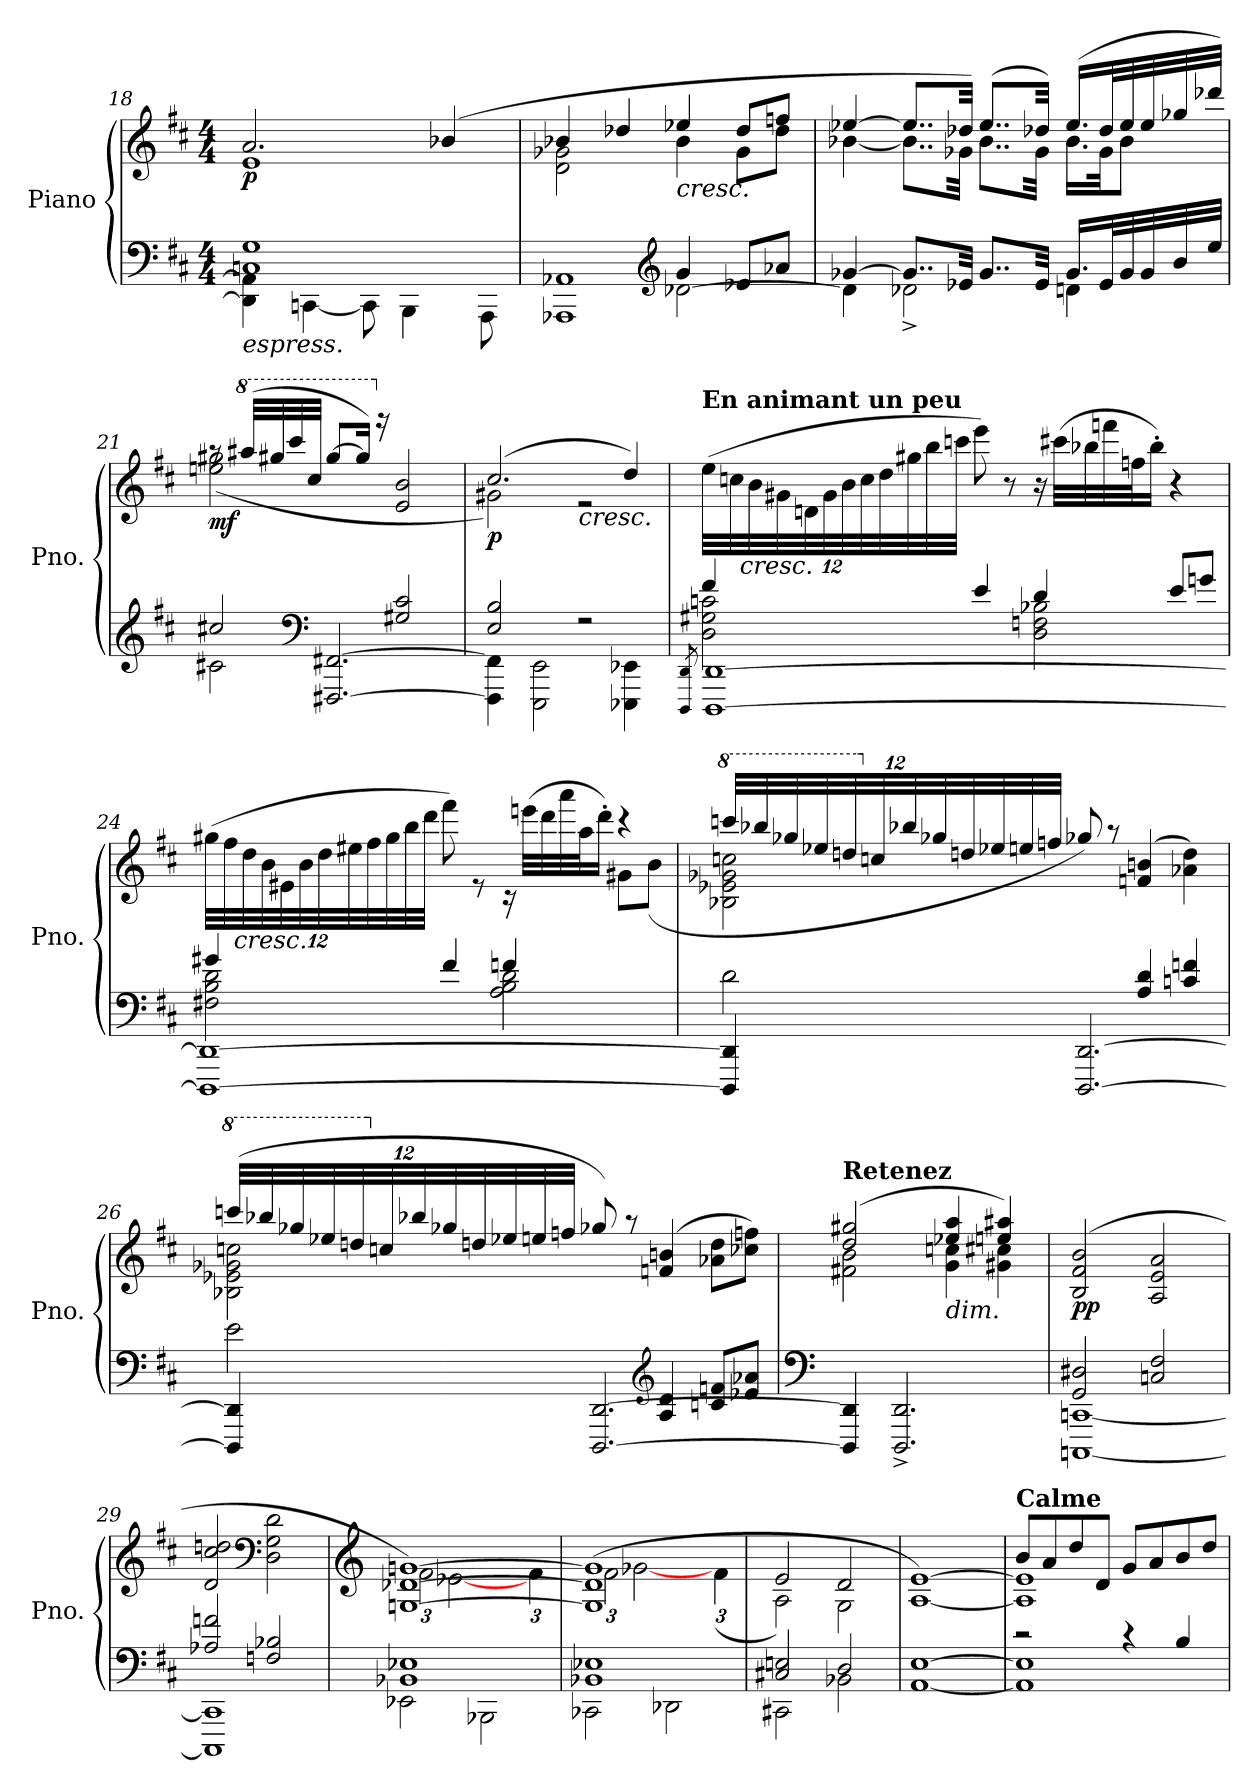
**kern	**kern	**dynam
*part1	*part1	*part1
*staff2	*staff1	*staff1/2
*I"Piano	*	*
*I'Pno.	*	*
*clefF4	*clefG2	*
*k[f#c#]	*k[f#c#]	*
*M4/4	*M4/4	*
=18	=18	=18
*^	*^	*
!LO:TX:b:i:t=espress.	!	!	!	!
!	!	!	!	!LO:DY:b
1Cn 1G	4DD\] 4AA\]	2.a/	1e	p
.	[4CCn\	.	.	.
.	8CC\]	.	.	.
.	4BBB\	.	.	.
.	.	(>4b-X/	.	.
.	8AAA\	.	.	.
!!LO:LB:g=z	!!
=19	=19	=19	=19	=19
*	*^	*	*	*
1AAA-X 1AA-X	2ryy	2ryy	4b-X/	2d\ 2g-X\	.
.	.	.	4dd-X/	.	.
*clefG2	*	*	*	*	*
!	!	!	!LO:TX:b:i:t=cresc.	!	!
.	4g/	[2d-X\	4ee-X/	4b-\	.
.	8e-X/L	.	8dd-/L	8g-\L	.
.	8a-X/J	.	8ffn/J	8dd-\J	.
*	*v	*v	*	*	*
=20	=20	=20	=20	=20
[4g-X/	4d-\]	(>[4ee-X/	[4b-X\)	.
8..g-/L]	2d-X^\	8..ee-/L]	8..b-\L]	.
32e-X/Jkk	.	32dd-X/Jkk)	32g-X\Jkk	.
8..g-/L	.	(>8..ee-/L	8..b-\L	.
32e-/Jkk	.	32dd-X/Jkk)	32g-\Jkk	.
16.g-/LL	4dn\	(>16.ee-/LL	16.b-\LL	.
32e-/L	.	32dd-/L	32g-\JK	.
32g-/	.	32ee-/	8b-\J	.
32g-/	.	32ee-/	.	.
32b/	.	32gg-X/	.	.
32ee/JJJ	.	32ddd-X/JJJ)	.	.
=21	=21	=21	=21	=21
*	*^	*	*	*
!	!	!	!	!	!LO:DY:b
2cc#X/	2c#X\	4ryy	8raa	(<2een\ 2gg#X\	mf
*	*	*	*8va	*	*
.	.	.	(>32aaa#X/LLL	.	.
.	.	.	32ggg#X/	.	.
.	.	.	32cccc#/	.	.
.	.	.	32ccc#/JJJ	.	.
*clefF4	*	*	*	*	*
.	.	[2.FFF#X/ [2.FF#X/	[8ggg#/L	.	.
.	.	.	16ggg#/Jk])	.	.
*	*	*	*X8va	*	*
.	.	.	16r	.	.
2G#X/ 2c#/	2ryy	.	2e/ 2b/	2ryy	.
*	*v	*v	*	*	*
=22	=22	=22	=22	=22
!	!	!	!	!LO:DY:b
2E/ 2B/	4FFF#\] 4FF#\]	(>2.cc#/	2g#X\)	p
.	2EEE\ 2EE\	.	.	.
!	!	!	!	!LO:HP:b
2r	.	.	2r	<
.	4EEE-X\ 4EE-X\	4dd/)	.	.
*	*	*v	*v	*
!!LO:LB:g=z
=23	=23	=23	=23
*	*^	*	*
.	.	8qDDD/ 8qDD/	.	.
*	*	*	*Xbrackettup	*
!	!	!	!LO:TX:a:B:t=En animant un peu	!
2D\ 2G#X\ 2cn\	4f#/	[1DDD [1DD	(>48ee\LLL	.
.	.	.	48ccn\	.
!	!	!	!LO:TX:b:i:t=cresc.	!
.	.	.	48b\	.
.	.	.	48g#X\	.
.	.	.	48dn\	.
.	.	.	48g#\	.
.	.	.	48b\	.
.	.	.	48cc\	.
.	.	.	48dd\	.
.	.	.	48gg#X\	.
.	.	.	48bb\	.
.	.	.	48cccn\JJJ	.
.	4e/	.	8eee\)	.
.	.	.	8r	.
2D\ 2Fn\ 2B-X\	4d/	.	16r	.
!	!	!	!	!LO:DY:b
!	!	!	!	!LO:DY:n=1:b
!	!	!	!	!LO:DY:n=2:b
.	.	.	(>32ccc#X\LLL	other-dynamics p other-dynamics
.	.	.	32bb-X\	.
.	.	.	32fffn\	.
.	.	.	32ffn\J	.
.	.	.	16bb-'\JJ)	.
.	8e/L	.	4r	.
.	8gn/J	.	.	.
=24	=24	=24	=24	=24
*	*	*	*^	*
2F#X\ 2B\ 2d\	(>4g#X/	1DDD_ 1DD_	(>48gg#X\LLL	2.ryy	.
.	.	.	48ff#\	.	.
!	!	!	!LO:TX:b:i:t=cresc.	!	!
.	.	.	48dd\	.	.
.	.	.	48b\	.	.
.	.	.	48e#X\	.	.
.	.	.	48b\	.	.
.	.	.	48dd\	.	.
.	.	.	48ee#X\	.	.
.	.	.	48ff#\	.	.
.	.	.	48gg#\	.	.
.	.	.	48bb\	.	.
.	.	.	48ddd\JJJ	.	.
.	4f#/	.	8fff#\)	.	.
.	.	.	8re	.	.
2A\ 2B\ 2d\	4fn/	.	16rc	.	.
!	!	!	!	!	!LO:DY:b
!	!	!	!	!	!LO:DY:n=1:b
!	!	!	!	!	!LO:DY:n=2:b
.	.	.	(>32eeen\LLL	.	other-dynamics p other-dynamics
.	.	.	32ddd\	.	.
.	.	.	32aaa\	.	.
.	.	.	32aa\J	.	.
.	.	.	16ddd'\JJ)	.	.
.	4ryy	.	4r	8g#X\L	.
.	.	.	.	(8b\J	.
*v	*v	*v	*	*	*
*	*v	*v	*
.	.	[
!!LO:LB:g=z
=25	=25	=25
*^	*	*
*	*	*8va	*
*	*	*^	*
!	!	!	!	!LO:DY:b
!	!	!	!	!LO:DY:n=1:b
4DDD/] 4DD/]	2d\	48ccccn/LLL	2b-X\ 2ee-X\ 2gg-X\ 2cccn\	other-dynamics f
.	.	48bbb-X/	.	.
.	.	48ggg-X/	.	.
.	.	48eee-X/	.	.
.	.	48dddn/	.	.
*	*	*X8va	*	*
.	.	48ccn/	.	.
.	.	48bb-X/	.	.
.	.	48gg-X/	.	.
.	.	48ddn/	.	.
.	.	48ee-X/	.	.
.	.	48een/	.	.
.	.	48ffn/JJJ	.	.
[2.DDD/ [2.DD/	.	8gg-X/)	.	.
.	.	8r	.	.
.	4A/ 4d/	(<4fn/ 4bn/	2ryy	.
.	4cn/ 4fn/	4a-X\ 4dd\)	.	.
=26	=26	=26	=26	=26
*	*	*8va	*	*
4DDD/] 4DD/]	2e\	(>48ccccn/LLL	2b-X\ 2ee-X\ 2gg-X\ 2cccn\	.
.	.	48bbb-X/	.	.
.	.	48ggg-X/	.	.
.	.	48eee-X/	.	.
.	.	48dddn/	.	.
*	*	*X8va	*	*
.	.	48ccn/	.	.
.	.	48bb-X/	.	.
.	.	48gg-X/	.	.
.	.	48ddn/	.	.
.	.	48ee-X/	.	.
.	.	48een/	.	.
.	.	48ffn/JJJ	.	.
[2.DDD/ [2.DD/	.	8gg-X/)	.	.
.	.	8r	.	.
*clefG2	*	*	*	*
.	4A/ 4d/	(>4fn/ 4bn/	2ryy	.
.	8cn/ 8fn/L	8a-X\ 8dd\L	.	.
.	8e-X/ 8a-X/J	8cc-X\ 8ffn\J)	.	.
*v	*v	*	*	*
!!LO:PB:g=z	!!
=27	=27	=27	=27
*clefF4	*	*	*
*^	*	*	*
!	!	!LO:TX:a:B:t=Retenez	!	!
*v	*v	*	*	*
4DDD/] 4DD/]	(>2dd/ 2gg#X/	2f#X\ 2b\	.
2.DDD/^ 2.DD/^	.	.	.
!	!LO:TX:b:i:t=dim.	!	!
.	4ee-X/ 4aa/	4g\ 4ccn\	.
.	4een/ 4aa#X/)	4g#X\ 4cc#X\	.
=28	=28	=28	=28
*^	*	*	*
!	!	!LO:TX:a:B:t=1	!	!
!	!	!LO:TX:a:t=er	!	!
!	!	!LO:TX:a:t=Mouv	!	!
!	!	!LO:TX:a:t=t	!	!
!	!	!	!	!LO:DY:b
*	*	*v	*v	*
2GG/ 2D#X/	[1CCCn [1CCn	(>2B/ 2f#/ 2b/	pp
2Cn/ 2F#/	.	2A/ 2e/ 2a/	.
=29	=29	=29	=29
2A-X/ 2fn/	1CCC] 1CC]	2d/ 2cc#/ 2ddn/	.
*	*	*clefF4	*
2Fn/ 2B-X/	.	2D\ 2G\ 2d\	.
=30	=30	=30	=30
*	*	*clefG2	*
*	*	*^	*
1BB-X 1E-X	2EE-X\	[1Gn [1d-X [1gn)	3f#\	.
.	.	.	[2e-X\	.
.	2BBB-X\	.	.	.
.	.	.	6f#\	.
!!LO:LB:g=z	!!
=31	=31	=31	=31	=31
1BB-X 1E-X	2CC-X\	(>1G] 1d-] 1g]	3f#\	.
.	.	.	[2g-X\	.
.	2DD-X\	.	.	.
.	.	.	(<6f#\	.
=32	=32	=32	=32	=32
2C#X/ 2En/	2CC#X\	2e/	2A\)	.
2D/	2BB-X\	2d/	2G\	.
*v	*v	*	*	*
*	*v	*v	*
=33	=33	=33
[1AA [1E	[1A [1e)	.
=34	=34	=34
*^	*^	*
!	!	!LO:TX:a:B:t=Calme	!	!
!	!	!	!	!LO:DY:a=2
!	!	!	!	!LO:DY:n=1:a=2
2r	1AA] 1E]	1A] 1e]	8b/L	pp other-dynamics
.	.	.	8a/	.
.	.	.	8dd/	.
.	.	.	8d/J	.
4r	.	.	8g/L	.
.	.	.	8a/	.
4B/	.	.	8b/	.
.	.	.	8dd/J	.
*v	*v	*	*	*
*	*v	*v	*
=	=	=
*-	*-	*-
